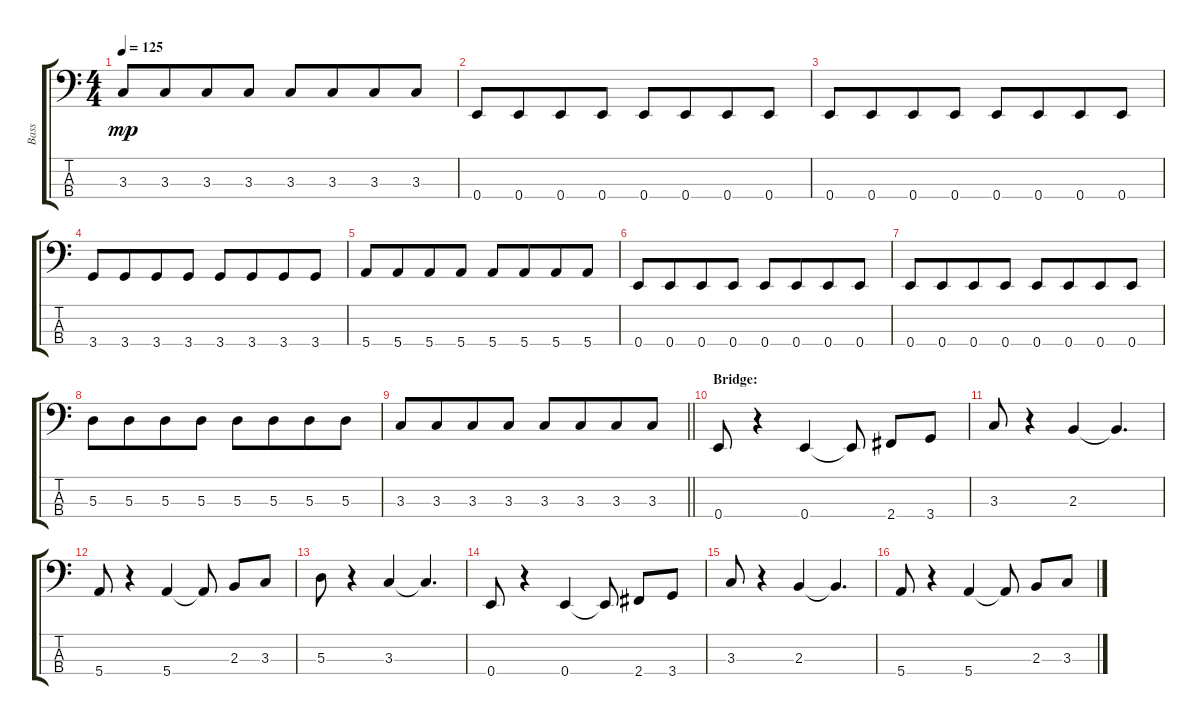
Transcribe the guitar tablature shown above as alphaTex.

\track ("Bass" "Bass") {instrument electricbassfinger}
\staff {score tabs}
\tuning (G2 D2 A1 E1) {hide}
\ts (4 4)
\tempo 125
\clef f4
\ks c
3.3.8{dy mp} 3.3.8{beam merge} 3.3.8 3.3.8 3.3.8 3.3.8{beam merge} 3.3.8 3.3.8 |
0.4.8 0.4.8{beam merge} 0.4.8 0.4.8 0.4.8 0.4.8{beam merge} 0.4.8 0.4.8 |
0.4.8 0.4.8{beam merge} 0.4.8 0.4.8 0.4.8 0.4.8{beam merge} 0.4.8 0.4.8 |
3.4.8 3.4.8{beam merge} 3.4.8 3.4.8 3.4.8 3.4.8{beam merge} 3.4.8 3.4.8 |
5.4.8 5.4.8{beam merge} 5.4.8 5.4.8 5.4.8 5.4.8{beam merge} 5.4.8 5.4.8 |
0.4.8 0.4.8{beam merge} 0.4.8 0.4.8 0.4.8 0.4.8{beam merge} 0.4.8 0.4.8 |
0.4.8 0.4.8{beam merge} 0.4.8 0.4.8 0.4.8 0.4.8{beam merge} 0.4.8 0.4.8 |
5.3.8 5.3.8{beam merge} 5.3.8 5.3.8 5.3.8 5.3.8{beam merge} 5.3.8 5.3.8 |
\barLineRight lightlight
3.3.8 3.3.8{beam merge} 3.3.8 3.3.8 3.3.8 3.3.8{beam merge} 3.3.8 3.3.8 |
\section ("" "Bridge:")
0.4.8 r.4 0.4.4 0.4{t}.8 2.4.8 3.4.8 |
3.3.8 r.4 2.3.4 2.3{t}.4{d} |
5.4.8 r.4 5.4.4 5.4{t}.8 2.3.8 3.3.8 |
5.3.8 r.4 3.3.4 3.3{t}.4{d} |
0.4.8 r.4 0.4.4 0.4{t}.8 2.4.8 3.4.8 |
3.3.8 r.4 2.3.4 2.3{t}.4{d} |
5.4.8 r.4 5.4.4 5.4{t}.8 2.3.8 3.3.8
